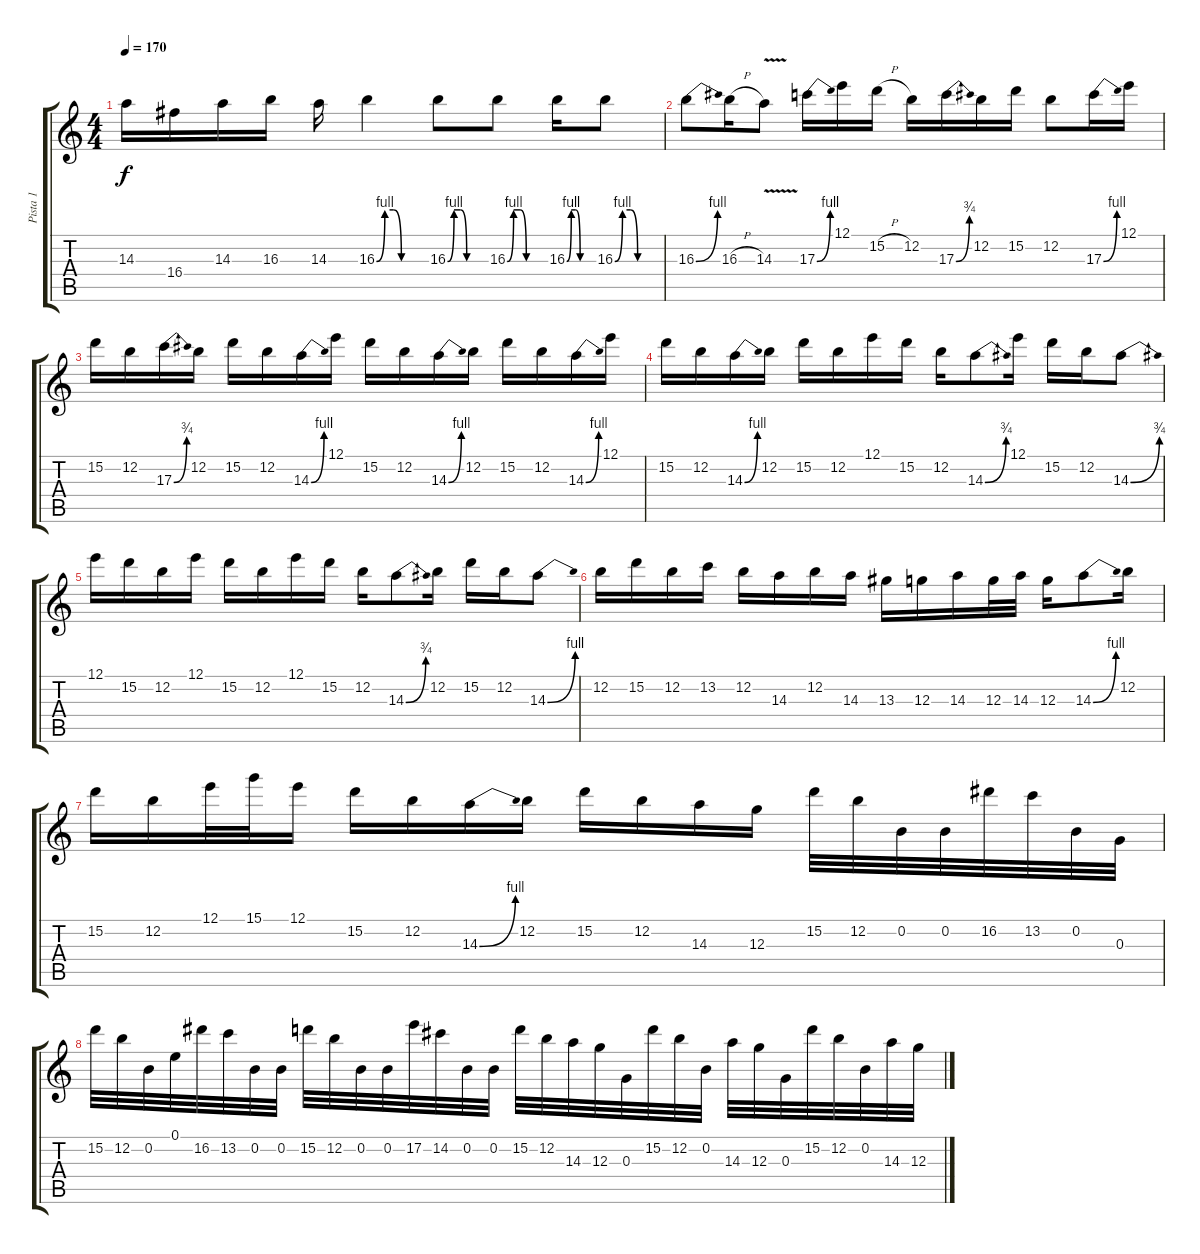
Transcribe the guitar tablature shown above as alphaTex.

\track ("Pista 1" "Pista 1") {instrument distortionguitar}
\staff {score tabs}
\tuning (E4 B3 G3 D3 A2 E2) {hide}
\ts (4 4)
\tempo 170
\clef g2
\ks c
14.3.16{dy f} 16.4.16 14.3.16 16.3.16 14.3.16 16.3{be (custom 0 0 10 4 20 4 30 0 60 0)}.4 16.3{be (custom 0 0 10 4 20 4 30 0 60 0)}.8 16.3{be (custom 0 0 10 4 20 4 30 0 60 0)}.8 16.3{be (custom 0 0 10 4 20 4 30 0 60 0)}.16 16.3{be (custom 0 0 10 4 20 4 30 0 60 0)}.8 |
16.3{be (bend 0 0 60 4)}.8 16.3{h}.16 14.3{v}.8 17.3{be (bend 0 0 60 4)}.16 12.1.16 15.2{h}.16 12.2.16 17.3{be (bend 0 0 60 3)}.16 12.2.16 15.2.16 12.2.8 17.3{be (bend 0 0 60 4)}.16 12.1.16 |
15.2.16 12.2.16 17.3{be (bend 0 0 60 3)}.16 12.2.16 15.2.16 12.2.16 14.3{be (bend 0 0 60 4)}.16 12.1.16 15.2.16 12.2.16 14.3{be (bend 0 0 60 4)}.16 12.2.16 15.2.16 12.2.16 14.3{be (bend 0 0 60 4)}.16 12.1.16 |
15.2.16 12.2.16 14.3{be (bend 0 0 60 4)}.16 12.2.16 15.2.16 12.2.16 12.1.16 15.2.16 12.2.16 14.3{be (bend 0 0 60 3)}.8 12.1.16 15.2.16 12.2.16 14.3{be (bend 0 0 60 3)}.8 |
12.1.16 15.2.16 12.2.16 12.1.16 15.2.16 12.2.16 12.1.16 15.2.16 12.2.16 14.3{be (bend 0 0 60 3)}.8 12.2.16 15.2.16 12.2.16 14.3{be (bend 0 0 60 4)}.8 |
12.2.16 15.2.16 12.2.16 13.2.16 12.2.16 14.3.16 12.2.16 14.3.16 13.3.16 12.3.16 14.3.16 12.3.32 14.3.32 12.3.16 14.3{be (bend 0 0 60 4)}.8 12.2.16 |
15.2.16 12.2.16 12.1.32 15.1.32 12.1.16 15.2.16 12.2.16 14.3{be (bend 0 0 60 4)}.16 12.2.16 15.2.16 12.2.16 14.3.16 12.3.16 15.2.32 12.2.32 0.2.32 0.2.32 16.2.32 13.2.32 0.2.32 0.3.32 |
15.2.32 12.2.32 0.2.32 0.1.32 16.2.32 13.2.32 0.2.32 0.2.32 15.2.32 12.2.32 0.2.32 0.2.32 17.2.32 14.2.32 0.2.32 0.2.32 15.2.32 12.2.32 14.3.32 12.3.32 0.3.32 15.2.32 12.2.32 0.2.32 14.3.32 12.3.32 0.3.32 15.2.32 12.2.32 0.2.32 14.3.32 12.3.32
